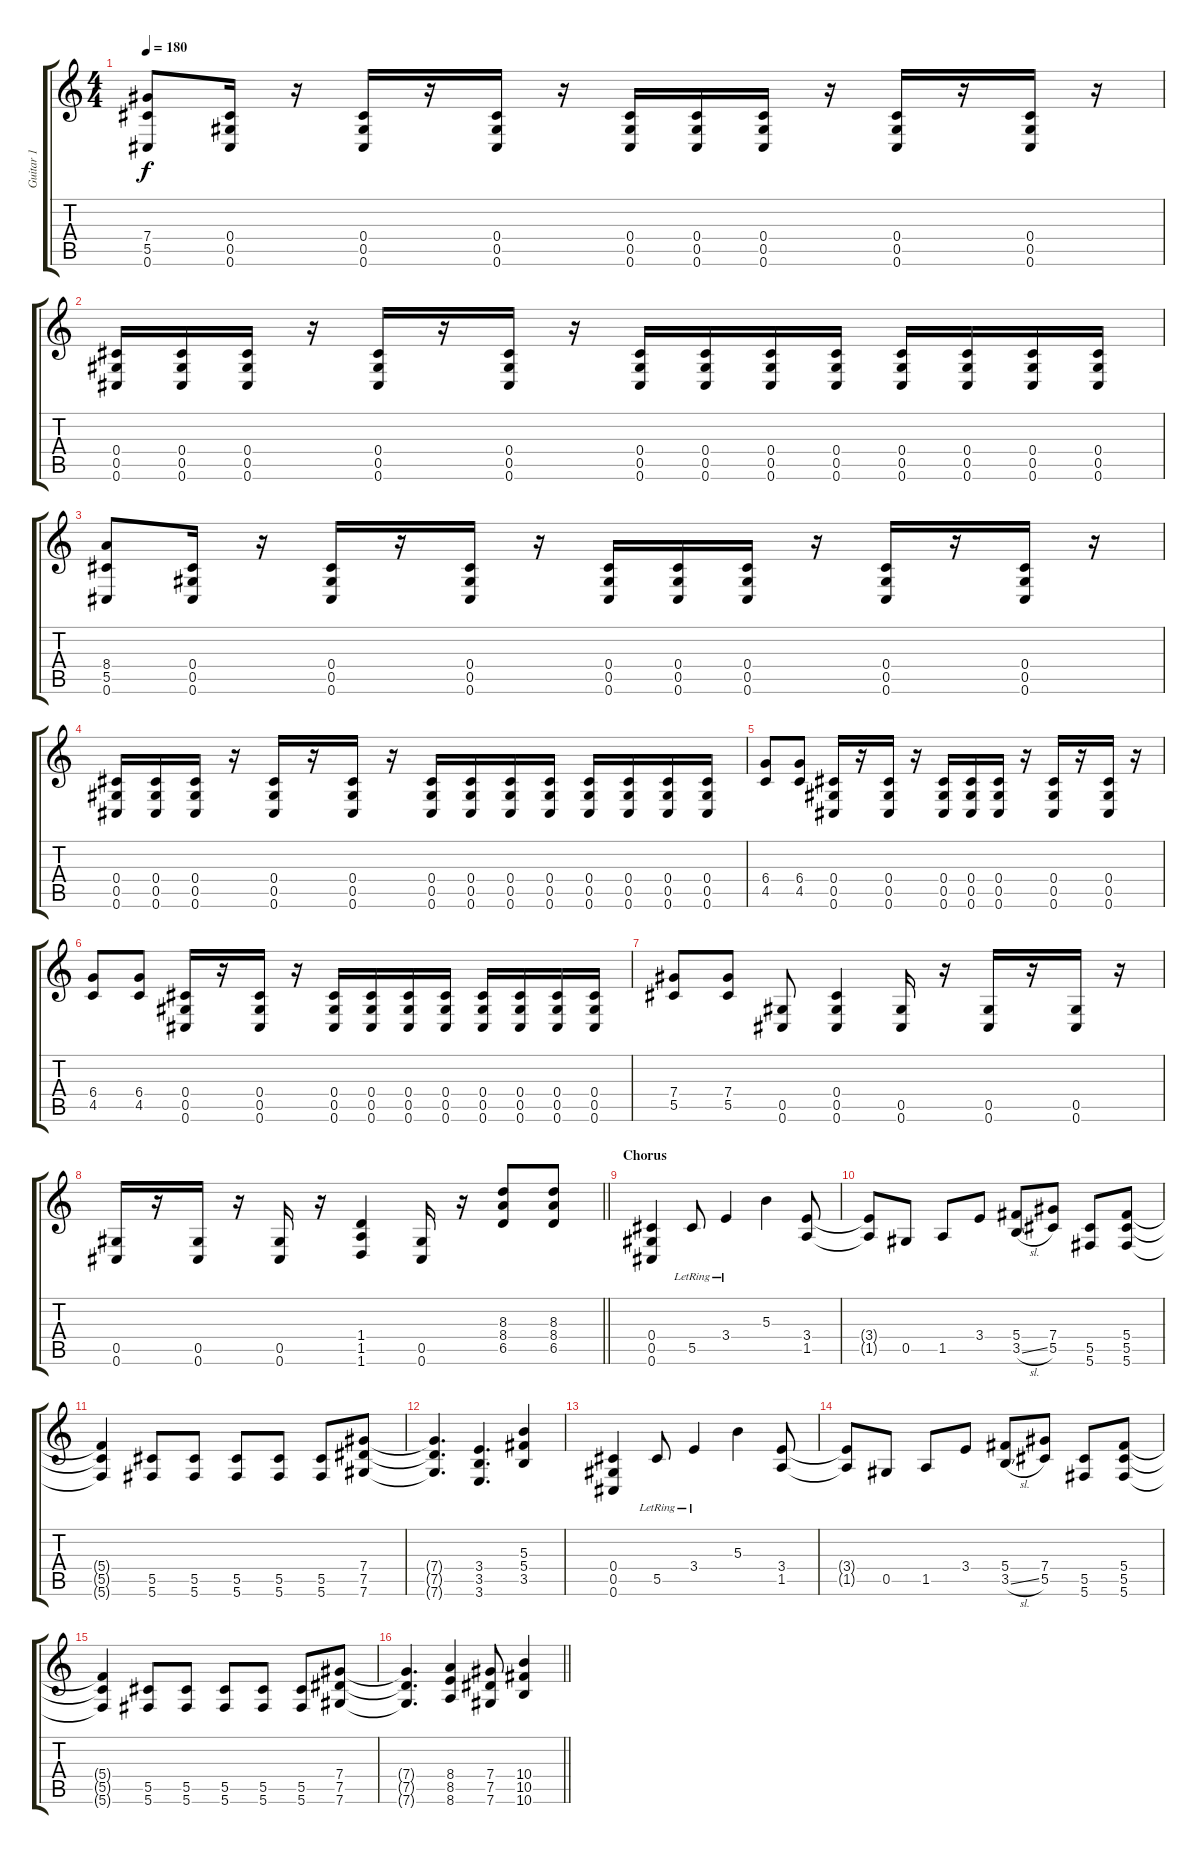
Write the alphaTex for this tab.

\track ("Guitar 1" "Guitar 1") {instrument distortionguitar}
\staff {score tabs}
\tuning (E4 Bb3 Gb3 Db3 Ab2 Db2) {hide}
\ts (4 4)
\tempo 180
\clef g2
\ks c
(7.4 5.5 0.6).8{dy f} (0.4 0.5 0.6).16 r.16 (0.4 0.5 0.6).16 r.16 (0.4 0.5 0.6).16 r.16 (0.4 0.5 0.6).16 (0.4 0.5 0.6).16 (0.4 0.5 0.6).16 r.16 (0.4 0.5 0.6).16 r.16 (0.4 0.5 0.6).16 r.16 |
(0.4 0.5 0.6).16 (0.4 0.5 0.6).16 (0.4 0.5 0.6).16 r.16 (0.4 0.5 0.6).16 r.16 (0.4 0.5 0.6).16 r.16 (0.4 0.5 0.6).16 (0.4 0.5 0.6).16 (0.4 0.5 0.6).16 (0.4 0.5 0.6).16 (0.4 0.5 0.6).16 (0.4 0.5 0.6).16 (0.4 0.5 0.6).16 (0.4 0.5 0.6).16 |
(8.4 5.5 0.6).8 (0.4 0.5 0.6).16 r.16 (0.4 0.5 0.6).16 r.16 (0.4 0.5 0.6).16 r.16 (0.4 0.5 0.6).16 (0.4 0.5 0.6).16 (0.4 0.5 0.6).16 r.16 (0.4 0.5 0.6).16 r.16 (0.4 0.5 0.6).16 r.16 |
(0.4 0.5 0.6).16 (0.4 0.5 0.6).16 (0.4 0.5 0.6).16 r.16 (0.4 0.5 0.6).16 r.16 (0.4 0.5 0.6).16 r.16 (0.4 0.5 0.6).16 (0.4 0.5 0.6).16 (0.4 0.5 0.6).16 (0.4 0.5 0.6).16 (0.4 0.5 0.6).16 (0.4 0.5 0.6).16 (0.4 0.5 0.6).16 (0.4 0.5 0.6).16 |
(6.4 4.5).8 (6.4 4.5).8 (0.4 0.5 0.6).16 r.16 (0.4 0.5 0.6).16 r.16 (0.4 0.5 0.6).16 (0.4 0.5 0.6).16 (0.4 0.5 0.6).16 r.16 (0.4 0.5 0.6).16 r.16 (0.4 0.5 0.6).16 r.16 |
(6.4 4.5).8 (6.4 4.5).8 (0.4 0.5 0.6).16 r.16 (0.4 0.5 0.6).16 r.16 (0.4 0.5 0.6).16 (0.4 0.5 0.6).16 (0.4 0.5 0.6).16 (0.4 0.5 0.6).16 (0.4 0.5 0.6).16 (0.4 0.5 0.6).16 (0.4 0.5 0.6).16 (0.4 0.5 0.6).16 |
(7.4 5.5).8 (7.4 5.5).8 (0.5 0.6).8 (0.4 0.5 0.6).4 (0.5 0.6).16 r.16 (0.5 0.6).16 r.16 (0.5 0.6).16 r.16 |
\barLineRight lightlight
(0.5 0.6).16 r.16 (0.5 0.6).16 r.16 (0.5 0.6).16 r.16 (1.4 1.5 1.6).4 (0.5 0.6).16 r.16 (8.3 8.4 6.5).8 (8.3 8.4 6.5).8 |
\section ("" "Chorus")
(0.4 0.5 0.6).4 5.5{lr}.8 3.4{lr}.4 5.3.4 (3.4 1.5).8 |
(3.4{t} 1.5{t}).8 0.5.8 1.5.8 3.4.8 (5.4 3.5{sl}).8 (7.4 5.5).8 (5.5 5.6).8 (5.4 5.5 5.6).8 |
(5.4{t} 5.5{t} 5.6{t}).4 (5.5 5.6).8 (5.5 5.6).8 (5.5 5.6).8 (5.5 5.6).8 (5.5 5.6).8 (7.4 7.5 7.6).8 |
(7.4{t} 7.5{t} 7.6{t}).4{d} (3.4 3.5 3.6).4{d} (5.3 5.4 3.5).4 |
(0.4 0.5 0.6).4 5.5{lr}.8 3.4{lr}.4 5.3.4 (3.4 1.5).8 |
(3.4{t} 1.5{t}).8 0.5.8 1.5.8 3.4.8 (5.4 3.5{sl}).8 (7.4 5.5).8 (5.5 5.6).8 (5.4 5.5 5.6).8 |
(5.4{t} 5.5{t} 5.6{t}).4 (5.5 5.6).8 (5.5 5.6).8 (5.5 5.6).8 (5.5 5.6).8 (5.5 5.6).8 (7.4 7.5 7.6).8 |
\barLineRight lightlight
(7.4{t} 7.5{t} 7.6{t}).4{d} (8.4 8.5 8.6).4 (7.4 7.5 7.6).8 (10.4 10.5 10.6).4
